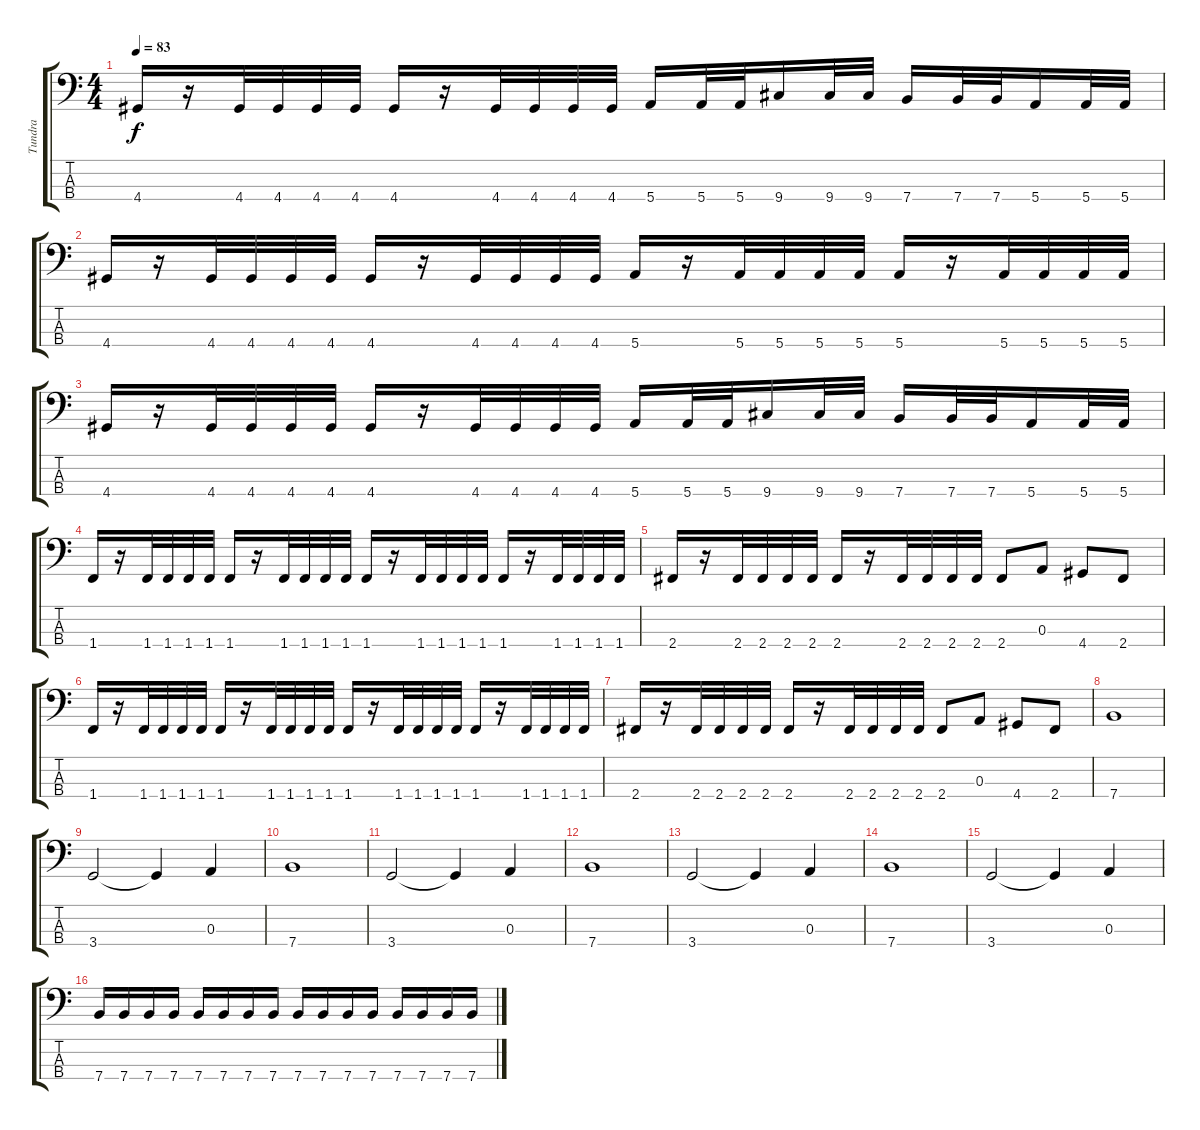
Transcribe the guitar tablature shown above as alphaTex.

\track ("Tundra" "Tundra") {instrument electricbasspick}
\staff {score tabs}
\tuning (G2 D2 A1 E1) {hide}
\ts (4 4)
\tempo 83
\clef f4
\ks c
4.4.16{dy f} r.16 4.4.32 4.4.32 4.4.32 4.4.32 4.4.16 r.16 4.4.32 4.4.32 4.4.32 4.4.32 5.4.16 5.4.32 5.4.32 9.4.16 9.4.32 9.4.32 7.4.16 7.4.32 7.4.32 5.4.16 5.4.32 5.4.32 |
4.4.16 r.16 4.4.32 4.4.32 4.4.32 4.4.32 4.4.16 r.16 4.4.32 4.4.32 4.4.32 4.4.32 5.4.16 r.16 5.4.32 5.4.32 5.4.32 5.4.32 5.4.16 r.16 5.4.32 5.4.32 5.4.32 5.4.32 |
4.4.16 r.16 4.4.32 4.4.32 4.4.32 4.4.32 4.4.16 r.16 4.4.32 4.4.32 4.4.32 4.4.32 5.4.16 5.4.32 5.4.32 9.4.16 9.4.32 9.4.32 7.4.16 7.4.32 7.4.32 5.4.16 5.4.32 5.4.32 |
1.4.16 r.16 1.4.32 1.4.32 1.4.32 1.4.32 1.4.16 r.16 1.4.32 1.4.32 1.4.32 1.4.32 1.4.16 r.16 1.4.32 1.4.32 1.4.32 1.4.32 1.4.16 r.16 1.4.32 1.4.32 1.4.32 1.4.32 |
2.4.16 r.16 2.4.32 2.4.32 2.4.32 2.4.32 2.4.16 r.16 2.4.32 2.4.32 2.4.32 2.4.32 2.4.8 0.3.8 4.4.8 2.4.8 |
1.4.16 r.16 1.4.32 1.4.32 1.4.32 1.4.32 1.4.16 r.16 1.4.32 1.4.32 1.4.32 1.4.32 1.4.16 r.16 1.4.32 1.4.32 1.4.32 1.4.32 1.4.16 r.16 1.4.32 1.4.32 1.4.32 1.4.32 |
2.4.16 r.16 2.4.32 2.4.32 2.4.32 2.4.32 2.4.16 r.16 2.4.32 2.4.32 2.4.32 2.4.32 2.4.8 0.3.8 4.4.8 2.4.8 |
7.4.1 |
3.4.2 3.4{t}.4 0.3.4 |
7.4.1 |
3.4.2 3.4{t}.4 0.3.4 |
7.4.1 |
3.4.2 3.4{t}.4 0.3.4 |
7.4.1 |
3.4.2 3.4{t}.4 0.3.4 |
7.4.16 7.4.16 7.4.16 7.4.16 7.4.16 7.4.16 7.4.16 7.4.16 7.4.16 7.4.16 7.4.16 7.4.16 7.4.16 7.4.16 7.4.16 7.4.16
